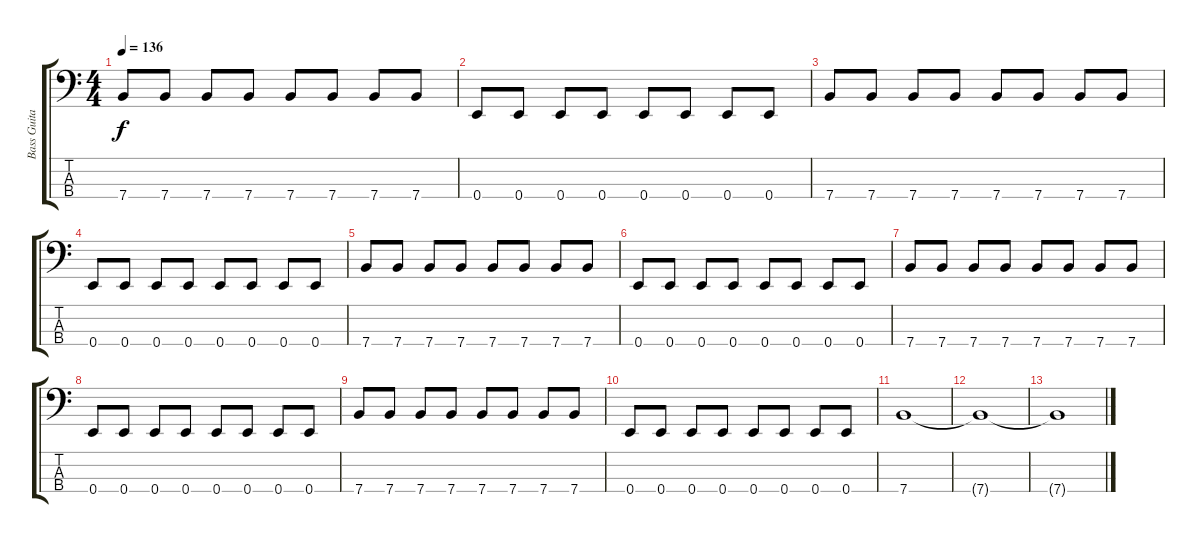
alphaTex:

\track ("Bass Guitar" "Bass Guita") {instrument electricbassfinger}
\staff {score tabs}
\tuning (G2 D2 A1 E1) {hide}
\ts (4 4)
\tempo 136
\clef f4
\ks c
7.4.8{dy f} 7.4.8 7.4.8 7.4.8 7.4.8 7.4.8 7.4.8 7.4.8 |
0.4.8 0.4.8 0.4.8 0.4.8 0.4.8 0.4.8 0.4.8 0.4.8 |
7.4.8 7.4.8 7.4.8 7.4.8 7.4.8 7.4.8 7.4.8 7.4.8 |
0.4.8 0.4.8 0.4.8 0.4.8 0.4.8 0.4.8 0.4.8 0.4.8 |
7.4.8 7.4.8 7.4.8 7.4.8 7.4.8 7.4.8 7.4.8 7.4.8 |
0.4.8 0.4.8 0.4.8 0.4.8 0.4.8 0.4.8 0.4.8 0.4.8 |
7.4.8 7.4.8 7.4.8 7.4.8 7.4.8 7.4.8 7.4.8 7.4.8 |
0.4.8 0.4.8 0.4.8 0.4.8 0.4.8 0.4.8 0.4.8 0.4.8 |
7.4.8 7.4.8 7.4.8 7.4.8 7.4.8 7.4.8 7.4.8 7.4.8 |
0.4.8 0.4.8 0.4.8 0.4.8 0.4.8 0.4.8 0.4.8 0.4.8 |
7.4.1 |
7.4{t}.1 |
7.4{t}.1
